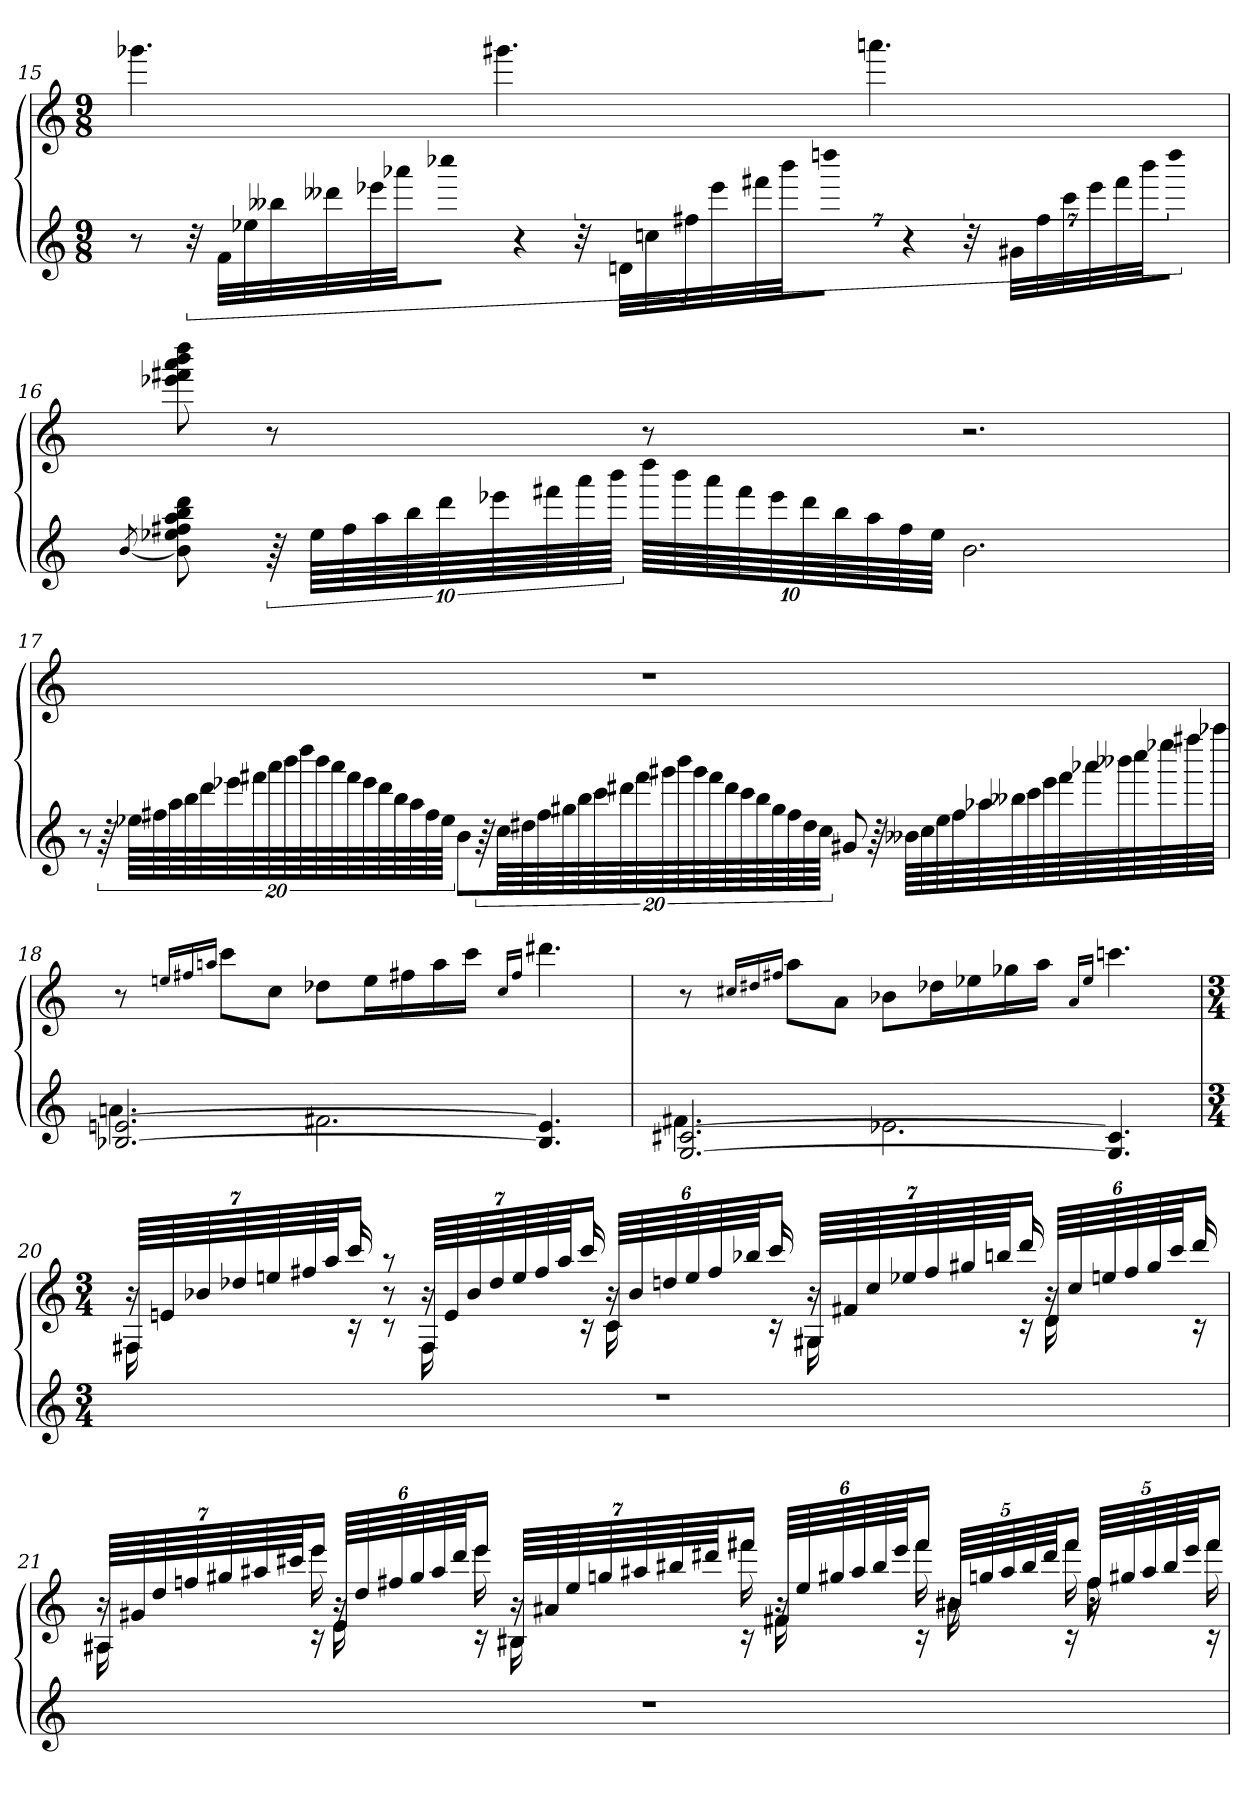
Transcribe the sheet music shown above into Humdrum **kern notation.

**kern	**kern
*part1	*part1
*staff2	*staff1
*clefG2	*clefG2
*k[]	*k[]
*M9/8	*M9/8
=15	=15
8r	4.ggg-X
56r	.
56fLLL	.
56ee-X	.
56bb--X	.
56ddd--X	.
56eee-X	.
56aaa-XJJ	.
8cccc-XJ	.
8r	4.ggg#X
56r	.
56dnLLL	.
56ccn	.
56ff#X	.
56eee-	.
56fff#X	.
56bbbJJ	.
8ddddnJ	.
8r	4.aaan
56r	.
56g#XLLL	.
56ff#	.
56ccc	.
56eee-	.
56fff#	.
56bbbJJ	.
8ddddJ	.
=16	=16
[8qb/	.
8b] 8ee-X 8ff#X 8aa 8bb 8ddd	8eee-X 8fff#X 8aaa 8bbb 8dddd
80r	8r
80ee-LLLL	.
80ff#	.
80aa	.
80bb	.
80ddd	.
80eee-X	.
80fff#X	.
80aaa	.
80bbbJJJJ	.
80ddddLLLL	8r
80bbb	.
80aaa	.
80fff#	.
80eee-	.
80ddd	.
80bb	.
80aa	.
80ff#	.
80ee-JJJJ	.
2.b	2.r
=17	=17
8r	8%9r
80r	.
80ee-XLLLL	.
80ff#X	.
80aa	.
80bb	.
80ddd	.
80eee-X	.
80fff#X	.
80aaa	.
80bbb	.
80dddd	.
80bbb	.
80aaa	.
80fff#	.
80eee-	.
80ddd	.
80bb	.
80aa	.
80ff#	.
80ee-JJJJ	.
8bL	.
80r	.
80ccLLL	.
80dd#X	.
80ff#	.
80gg#X	.
80bb	.
80ccc	.
80ddd#X	.
80fff#	.
80ggg#X	.
80bbb	.
80ggg#	.
80fff#	.
80ddd#	.
80ccc	.
80bb	.
80gg#	.
80ff#	.
80dd#	.
80ccJJJJ	.
8g#X	.
64r	.
64b--XLLLL	.
64cc	.
64ee-	.
64ff#	.
64aa-X	.
64bb--X	.
64ccc	.
64eee-	.
64fff#	.
64aaa-X	.
64bbb--X	.
64cccc	.
64eeee-X	.
64ffff#X	.
64aaaa-XJJJJ	.
=18	=18
*^	*
[2.B-X [2.en	4.an	8r
.	.	16qqeen/LL
.	.	16qqff#X/
.	.	16qqaan/JJ
.	.	8cccL
.	.	8ccJ
.	2.f#X	8dd-XL
.	.	16eeL
.	.	16ff#X
.	.	16aa
.	.	16cccJJ
.	.	16qqcc/LL
.	.	16qqff#/JJ
4.B-] 4.e]	.	4.ddd#X
=19	=19	=19
[2.G [2.c#X	4.f#X	8r
.	.	16qqcc#X/LL
.	.	16qqdd#X/
.	.	16qqff#X/JJ
.	.	8aaL
.	.	8aJ
.	2.e-X	8b-XL
.	.	16dd-XL
.	.	16ee-X
.	.	16gg-X
.	.	16aaJJ
.	.	16qqa/LL
.	.	16qqee-/JJ
4.G] 4.c#]	.	4.cccn
*v	*v	*
=20	=20
*M3/4	*M3/4
*	*^
*	*	*^
2.r	112F#XLLLL	16F#X	16r
.	112en	.	.
.	112b-X	.	.
.	112dd-X	.	.
.	112een	.	.
.	112ff#X	.	.
.	112aaJJ	.	.
.	16cccJJ	16rc	16ccc/
.	8raa	8rc	8r
.	112F#LLLL	16F#	16r
.	112e	.	.
.	112b-	.	.
.	112dd-	.	.
.	112ee	.	.
.	112ff#	.	.
.	112aaJJ	.	.
.	16cccJJ	16rc	16ccc/
.	96cLLLL	16c	16r
.	96b-	.	.
.	96ddn	.	.
.	96ee	.	.
.	96ff#	.	.
.	96bb-XJJ	.	.
.	16cccJJ	16rc	16ccc/
.	112G#XLLLL	16G#X	16r
.	112f#X	.	.
.	112cc	.	.
.	112ee-X	.	.
.	112ff#	.	.
.	112gg#X	.	.
.	112bbnJJ	.	.
.	16dddJJ	16rc	16ddd/
.	96dLLLL	16d	16r
.	96cc	.	.
.	96een	.	.
.	96ff#	.	.
.	96gg#	.	.
.	96cccJJ	.	.
.	16dddJJ	16rc	16ddd/
=21	=21	=21	=21
2.r	112A#XLLLL	16A#X	16r
.	112g#X	.	.
.	112dd	.	.
.	112ffn	.	.
.	112gg#X	.	.
.	112aa#X	.	.
.	112ccc#XJJ	.	.
.	16eeeJJ	16rc	16eee\
.	96eLLLL	16e	16r
.	96dd	.	.
.	96ff#X	.	.
.	96gg#	.	.
.	96aa#	.	.
.	96dddJJ	.	.
.	16eeeJJ	16rc	16eee\
.	112B#XLLLL	16B#X	16r
.	112a#X	.	.
.	112ee	.	.
.	112ggn	.	.
.	112aa#X	.	.
.	112bb#X	.	.
.	112ddd#XJJ	.	.
.	16fff#XJJ	16rc	16fff#X\
.	96f#XLLLL	16f#X	16r
.	96ee	.	.
.	96gg#X	.	.
.	96aa#	.	.
.	96bb#	.	.
.	96eeeJJ	.	.
.	16fff#JJ	16rc	16fff#\
.	80b#XLLLL	16b#X	16r
.	80ggn	.	.
.	80aa#	.	.
.	80bb#	.	.
.	80ddd#JJ	.	.
.	16fff#JJ	16rc	16fff#\
.	80ff#LLLL	16ff#	16r
.	80gg#X	.	.
.	80aa#	.	.
.	80bb#	.	.
.	80eeeJJ	.	.
.	16fff#JJ	16rc	16fff#\
*	*v	*v	*v
=	=
*-	*-
